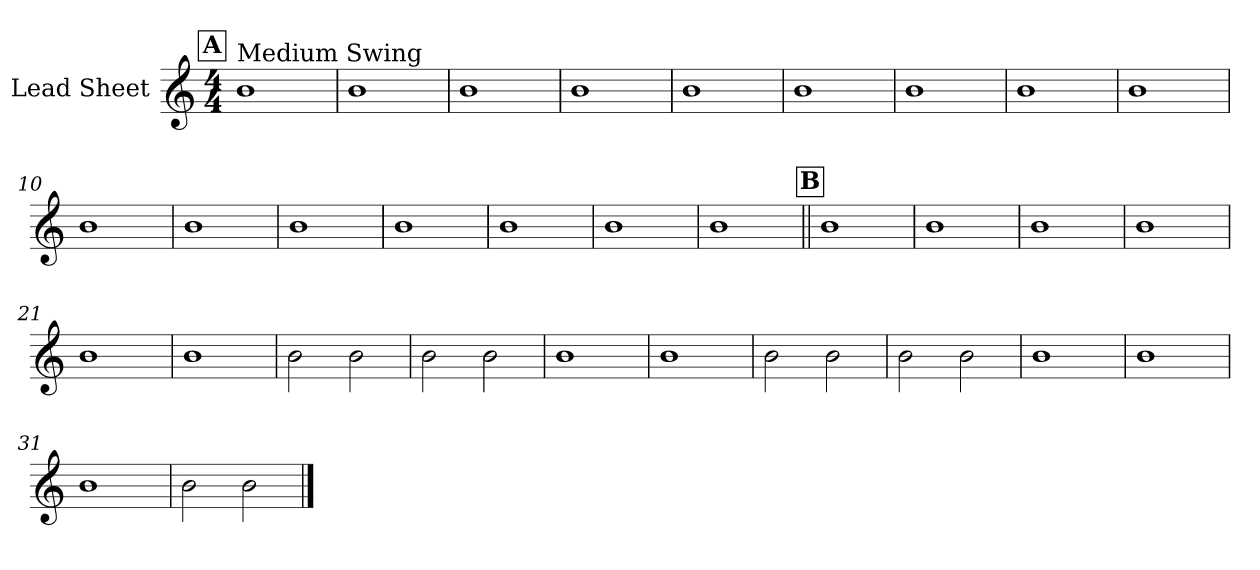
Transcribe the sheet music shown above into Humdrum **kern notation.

**kern
*part1
*staff1
*I"Lead Sheet
*clefG2
*k[]
*M4/4
!!LO:REH:place=s1:a:fs=14:t=A
=1
!LO:TX:a:t=Medium Swing
1b
=2
1b
=3
1b
=4
1b
!!LO:LB:g=z
=5
1b
=6
1b
=7
1b
=8
1b
!!LO:LB:g=z
=9
1b
=10
1b
=11
1b
=12
1b
!!LO:LB:g=z
=13
1b
=14
1b
=15
1b
=16
1b
!!LO:LB:g=z
!!LO:REH:place=s1:a:fs=14:t=B
=17||
1b
=18
1b
=19
1b
=20
1b
!!LO:LB:g=z
=21
1b
=22
1b
=23
2b\
2b\
=24
2b\
2b\
!!LO:LB:g=z
=25
1b
=26
1b
=27
2b\
2b\
=28
2b\
2b\
!!LO:LB:g=z
=29
1b
=30
1b
=31
1b
=32
2b\
2b\
==
*-
